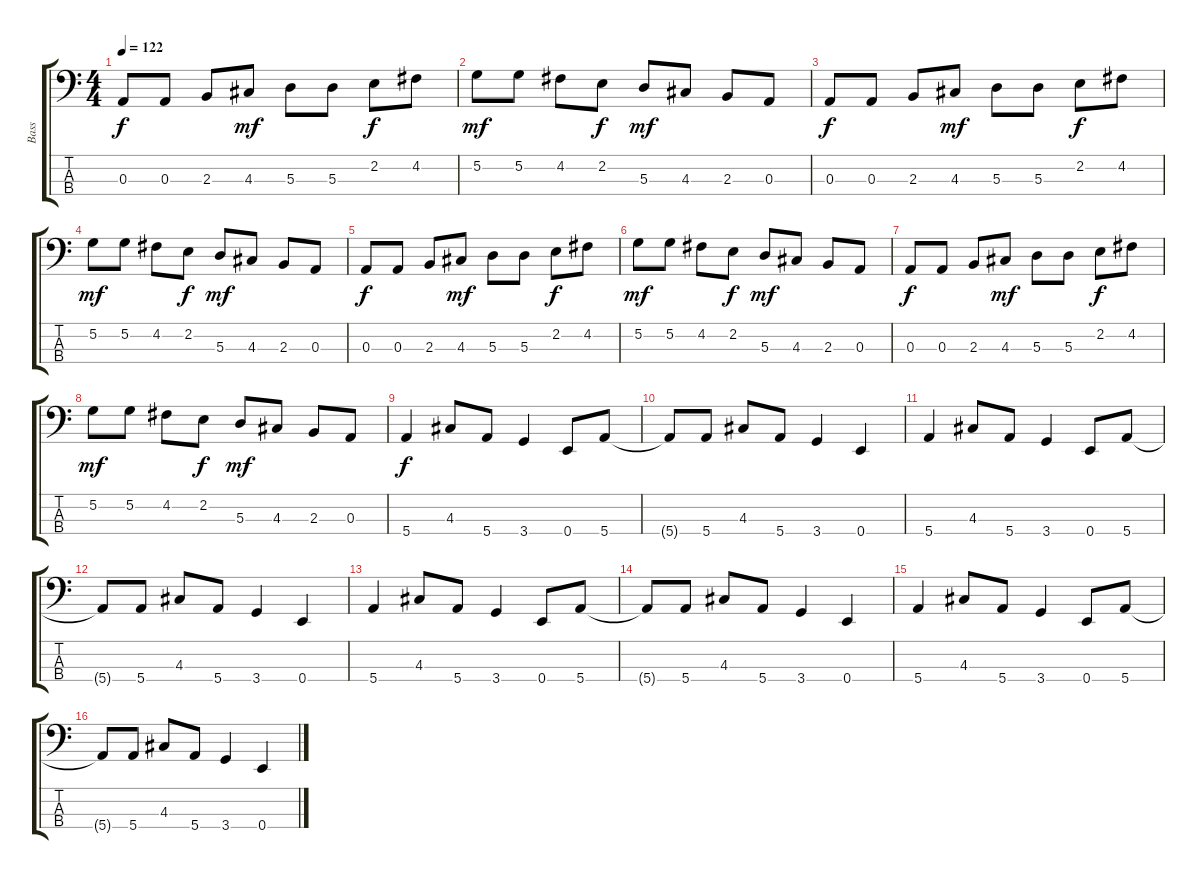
\track ("Bass" "Bass") {instrument electricbassfinger}
\staff {score tabs}
\tuning (G2 D2 A1 E1) {hide}
\ts (4 4)
\tempo 122
\clef f4
\ks c
0.3.8{dy f} 0.3.8 2.3.8 4.3.8{dy mf} 5.3.8 5.3.8 2.2.8{dy f} 4.2.8 |
5.2.8{dy mf} 5.2.8 4.2.8 2.2.8{dy f} 5.3.8{dy mf} 4.3.8 2.3.8 0.3.8 |
0.3.8{dy f} 0.3.8 2.3.8 4.3.8{dy mf} 5.3.8 5.3.8 2.2.8{dy f} 4.2.8 |
5.2.8{dy mf} 5.2.8 4.2.8 2.2.8{dy f} 5.3.8{dy mf} 4.3.8 2.3.8 0.3.8 |
0.3.8{dy f} 0.3.8 2.3.8 4.3.8{dy mf} 5.3.8 5.3.8 2.2.8{dy f} 4.2.8 |
5.2.8{dy mf} 5.2.8 4.2.8 2.2.8{dy f} 5.3.8{dy mf} 4.3.8 2.3.8 0.3.8 |
0.3.8{dy f} 0.3.8 2.3.8 4.3.8{dy mf} 5.3.8 5.3.8 2.2.8{dy f} 4.2.8 |
5.2.8{dy mf} 5.2.8 4.2.8 2.2.8{dy f} 5.3.8{dy mf} 4.3.8 2.3.8 0.3.8 |
5.4.4{dy f} 4.3.8 5.4.8 3.4.4 0.4.8 5.4.8 |
5.4{t}.8 5.4.8 4.3.8 5.4.8 3.4.4 0.4.4 |
5.4.4 4.3.8 5.4.8 3.4.4 0.4.8 5.4.8 |
5.4{t}.8 5.4.8 4.3.8 5.4.8 3.4.4 0.4.4 |
5.4.4 4.3.8 5.4.8 3.4.4 0.4.8 5.4.8 |
5.4{t}.8 5.4.8 4.3.8 5.4.8 3.4.4 0.4.4 |
5.4.4 4.3.8 5.4.8 3.4.4 0.4.8 5.4.8 |
5.4{t}.8 5.4.8 4.3.8 5.4.8 3.4.4 0.4.4
